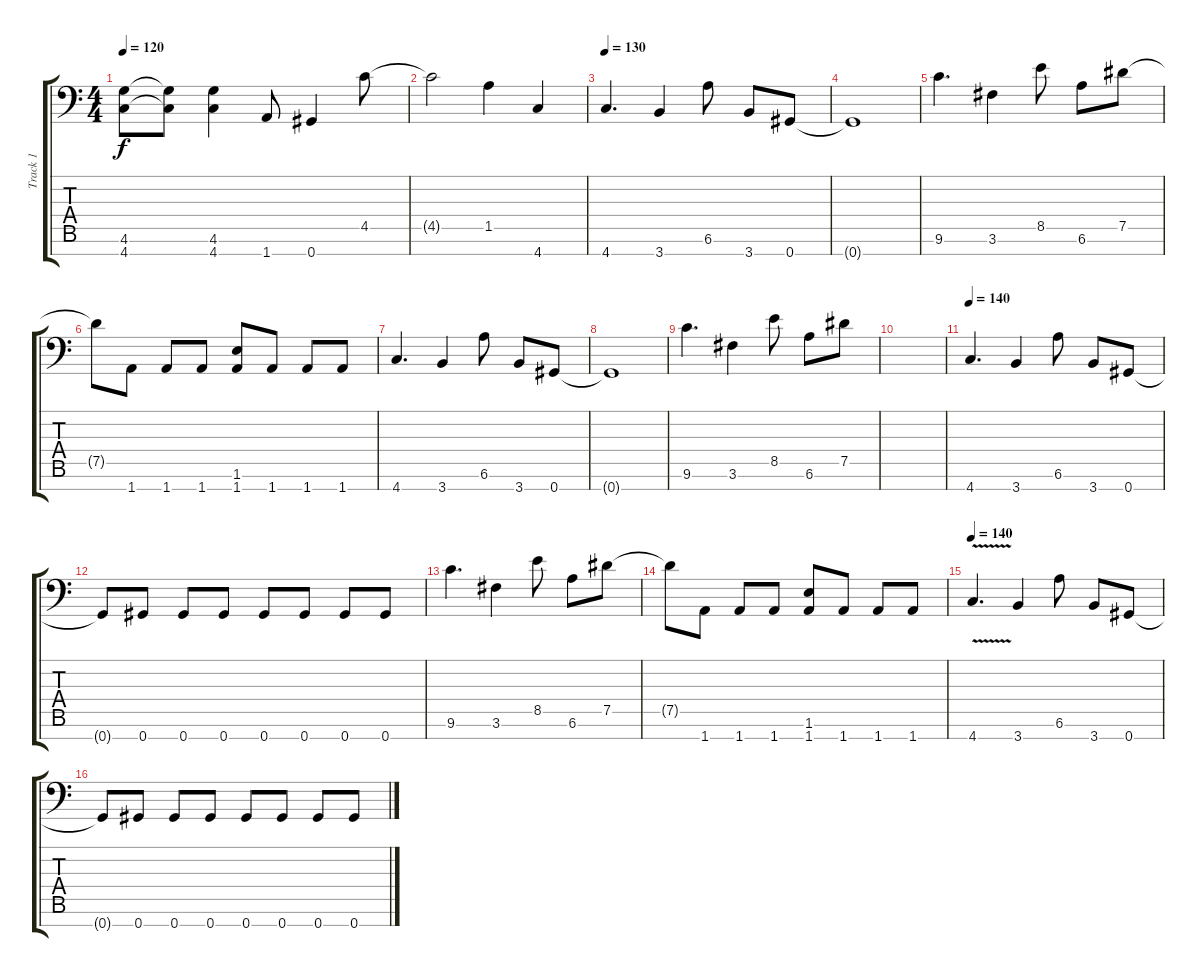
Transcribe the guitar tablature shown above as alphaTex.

\track ("Track 1" "Track 1") {instrument distortionguitar}
\staff {score tabs}
\tuning (Eb4 Bb3 Gb3 Db3 Ab2 Eb2 Ab1) {hide}
\ts (4 4)
\tempo 120
\clef f4
\ks c
(4.6 4.7).8{dy f} (4.6{t} 4.7{t}).8 (4.6 4.7).4 1.7.8 0.7.4 4.5.8 |
4.5{t}.2 1.5.4 4.7.4 |
\tempo 130
4.7.4{d} 3.7.4 6.6.8 3.7.8 0.7.8 |
0.7{t}.1 |
9.6.4{d} 3.6.4 8.5.8 6.6.8 7.5.8 |
7.5{t}.8 1.7.8 1.7.8 1.7.8 (1.6 1.7).8 1.7.8 1.7.8 1.7.8 |
4.7.4{d} 3.7.4 6.6.8 3.7.8 0.7.8 |
0.7{t}.1 |
9.6.4{d} 3.6.4 8.5.8 6.6.8 7.5.8 |
|
\tempo 130
\tempo 140
4.7.4{d} 3.7.4 6.6.8 3.7.8 0.7.8 |
0.7{t}.8 0.7.8 0.7.8 0.7.8 0.7.8 0.7.8 0.7.8 0.7.8 |
9.6.4{d} 3.6.4 8.5.8 6.6.8 7.5.8 |
7.5{t}.8 1.7.8 1.7.8 1.7.8 (1.6 1.7).8 1.7.8 1.7.8 1.7.8 |
\tempo 130
\tempo 140
4.7{v}.4{d} 3.7.4 6.6.8 3.7.8 0.7.8 |
0.7{t}.8 0.7.8 0.7.8 0.7.8 0.7.8 0.7.8 0.7.8 0.7.8
